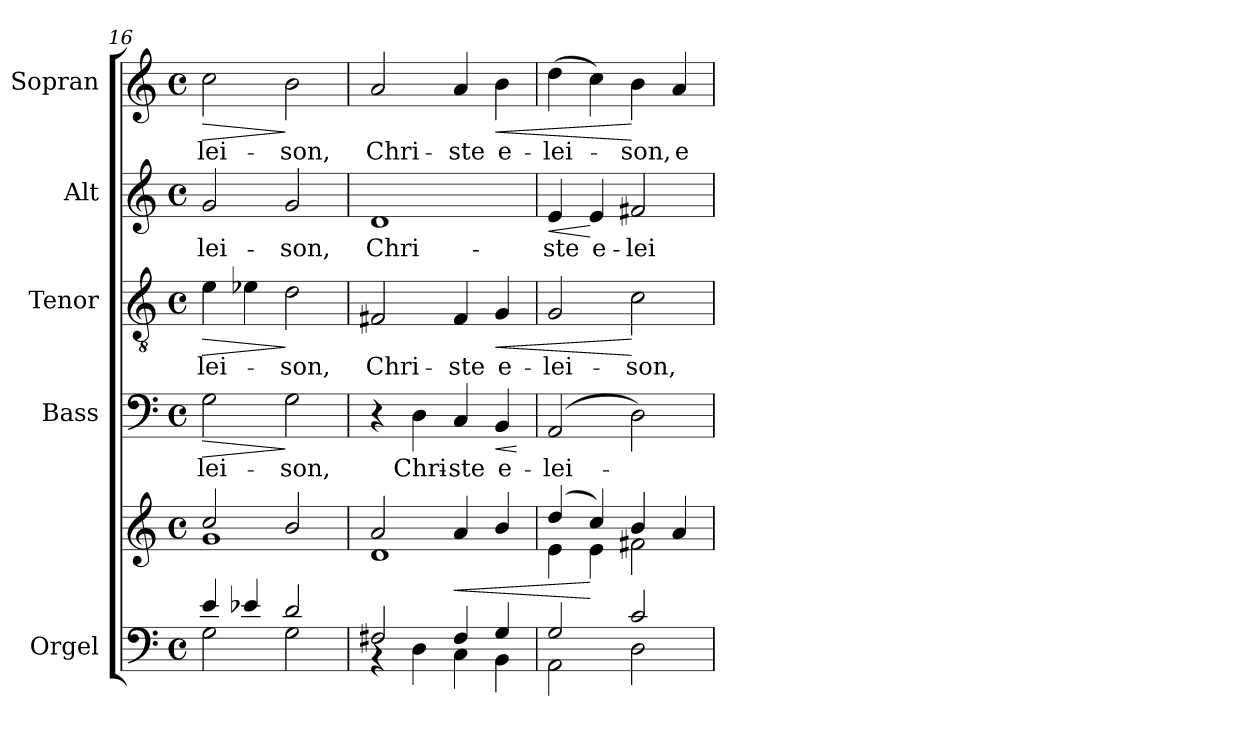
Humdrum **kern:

**kern	**kern	**dynam	**kern	**text	**dynam	**kern	**text	**dynam	**kern	**text	**dynam	**kern	**text	**dynam
*part5	*part5	*part5	*part4	*part4	*part4	*part3	*part3	*part3	*part2	*part2	*part2	*part1	*part1	*part1
*staff6	*staff5	*staff5/6	*staff4	*staff4	*staff4	*staff3	*staff3	*staff3	*staff2	*staff2	*staff2	*staff1	*staff1	*staff1
*I"Orgel	*	*	*I"Bass	*	*	*I"Tenor	*	*	*I"Alt	*	*	*I"Sopran	*	*
*I'Org.	*	*	*I'B.	*	*	*I'T.	*	*	*I'A.	*	*	*I'S.	*	*
*clefF4	*clefG2	*	*clefF4	*	*	*clefGv2	*	*	*clefG2	*	*	*clefG2	*	*
*k[]	*k[]	*	*k[]	*	*	*k[]	*	*	*k[]	*	*	*k[]	*	*
*C:	*C:	*	*C:	*	*	*C:	*	*	*C:	*	*	*C:	*	*
*M4/4	*M4/4	*	*M4/4	*	*	*M4/4	*	*	*M4/4	*	*	*M4/4	*	*
*met(c)	*met(c)	*	*met(c)	*	*	*met(c)	*	*	*met(c)	*	*	*met(c)	*	*
=16	=16	=16	=16	=16	=16	=16	=16	=16	=16	=16	=16	=16	=16	=16
*^	*^	*	*	*	*	*	*	*	*	*	*	*	*	*
!	!	!	!	!	!	!LO:LY:b	!LO:HP:b	!	!LO:LY:b	!LO:HP:b	!	!LO:LY:b	!	!	!LO:LY:b	!LO:HP:b
4e/	2G\	2cc/	1g	.	2G\	-lei-	>	4e\	-lei-	>	2g/	-lei-	.	2cc\	-lei-	>
4e-X/	.	.	.	.	.	.	.	4e-X\	.	.	.	.	.	.	.	.
!	!	!	!	!	!	!LO:LY:b	!	!	!LO:LY:b	!	!	!LO:LY:b	!	!	!LO:LY:b	!
2d/	2G\	2b/	.	.	2G\	-son,	]	2d\	-son,	]	2g/	-son,	.	2b\	-son,	]
=17	=17	=17	=17	=17	=17	=17	=17	=17	=17	=17	=17	=17	=17	=17	=17	=17
!	!	!	!	!	!	!	!	!	!LO:LY:b	!	!	!LO:LY:b	!	!	!LO:LY:b	!
2F#X/	4rAA	2a/	1d	.	4r	.	.	2F#X/	Chri-	.	1d	Chri-	.	2a/	Chri-	.
!	!	!	!	!	!	!LO:LY:b	!	!	!	!	!	!	!	!	!	!
.	4D\	.	.	.	4D\	Chri-	.	.	.	.	.	.	.	.	.	.
!	!	!	!	!LO:HP:b	!	!LO:LY:b	!	!	!LO:LY:b	!	!	!	!	!	!LO:LY:b	!
4F#/	4C\	4a/	.	<	4C/	-ste	.	4F#/	-ste	.	.	.	.	4a/	-ste	.
!	!	!	!	!	!	!LO:LY:b	!LO:HP:b	!	!LO:LY:b	!LO:HP:b	!	!	!	!	!LO:LY:b	!LO:HP:b
4G/	4BB\	4b/	.	.	4BB/	e-	<	4G/	e-	<	.	.	.	4b\	e-	<
*v	*v	*	*	*	*	*	*	*	*	*	*	*	*	*	*	*
*	*v	*v	*	*	*	*	*	*	*	*	*	*	*	*	*
.	.	.	.	.	[	.	.	.	.	.	.	.	.	.
=18	=18	=18	=18	=18	=18	=18	=18	=18	=18	=18	=18	=18	=18	=18
*^	*^	*	*	*	*	*	*	*	*	*	*	*	*	*
!	!	!	!	!	!	!LO:LY:b	!	!	!LO:LY:b	!	!	!LO:LY:b	!LO:HP:b	!	!LO:LY:b	!
2G/	2AA\	(4dd/	4e\	.	(2AA/	-lei-	.	2G/	-lei-	.	4e/	-ste	<	(>4dd\	-lei-	.
!	!	!	!	!	!	!	!	!	!	!	!	!LO:LY:b	!	!	!	!
.	.	4cc/)	4e\	[	.	.	.	.	.	.	4e/	e-	[	4cc\)	.	.
!	!	!	!	!	!	!	!	!	!LO:LY:b	!	!	!LO:LY:b	!	!	!LO:LY:b	!
2c/	2D\	4b/	2f#X\	.	2D\)	.	.	2c\	-son,	[	2f#X/	-lei-	.	4b\	-son,	[
!	!	!	!	!	!	!	!	!	!	!	!	!	!	!	!LO:LY:b	!
.	.	4a/	.	.	.	.	.	.	.	.	.	.	.	4a/	e-	.
*v	*v	*	*	*	*	*	*	*	*	*	*	*	*	*	*	*
*	*v	*v	*	*	*	*	*	*	*	*	*	*	*	*	*
=	=	=	=	=	=	=	=	=	=	=	=	=	=	=
*-	*-	*-	*-	*-	*-	*-	*-	*-	*-	*-	*-	*-	*-	*-
